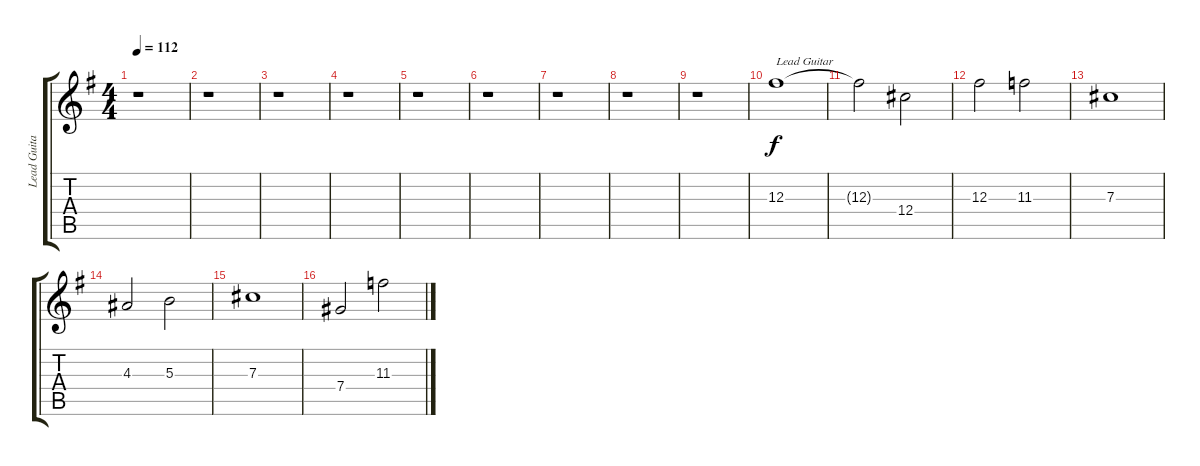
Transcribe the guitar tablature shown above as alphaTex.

\track ("Lead Guitar/Mandolin" "Lead Guita") {instrument acousticguitarsteel}
\staff {score tabs}
\tuning (Eb4 Bb3 Gb3 Db3 Ab2 Eb2) {hide}
\ts (4 4)
\tempo 112
\clef g2
\ks g
r.1{dy f} |
r.1 |
r.1 |
r.1 |
r.1 |
r.1 |
r.1 |
r.1 |
r.1 |
12.3.1{txt "Lead Guitar" instrument distortionguitar} |
12.3{t}.2 12.4.2 |
12.3.2 11.3.2 |
7.3.1 |
4.3.2 5.3.2 |
7.3.1 |
7.4.2 11.3.2
